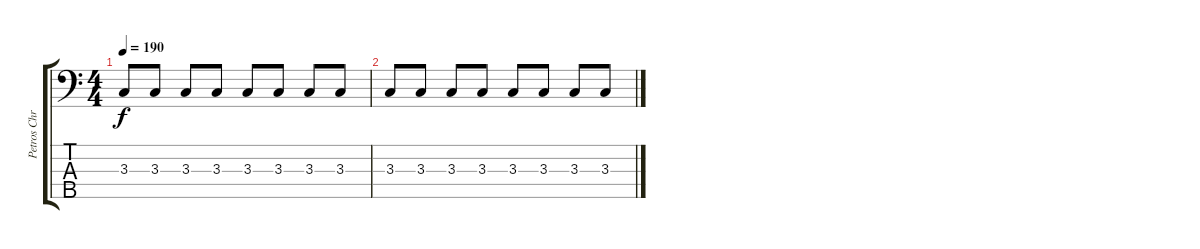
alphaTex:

\track ("Petros Christo" "Petros Chr") {instrument electricbassfinger}
\staff {score tabs}
\tuning (G2 D2 A1 E1 B0) {hide}
\ts (4 4)
\tempo 190
\clef f4
\ks c
3.3.8{dy f} 3.3.8 3.3.8 3.3.8 3.3.8 3.3.8 3.3.8 3.3.8 |
3.3.8 3.3.8 3.3.8 3.3.8 3.3.8 3.3.8 3.3.8 3.3.8
